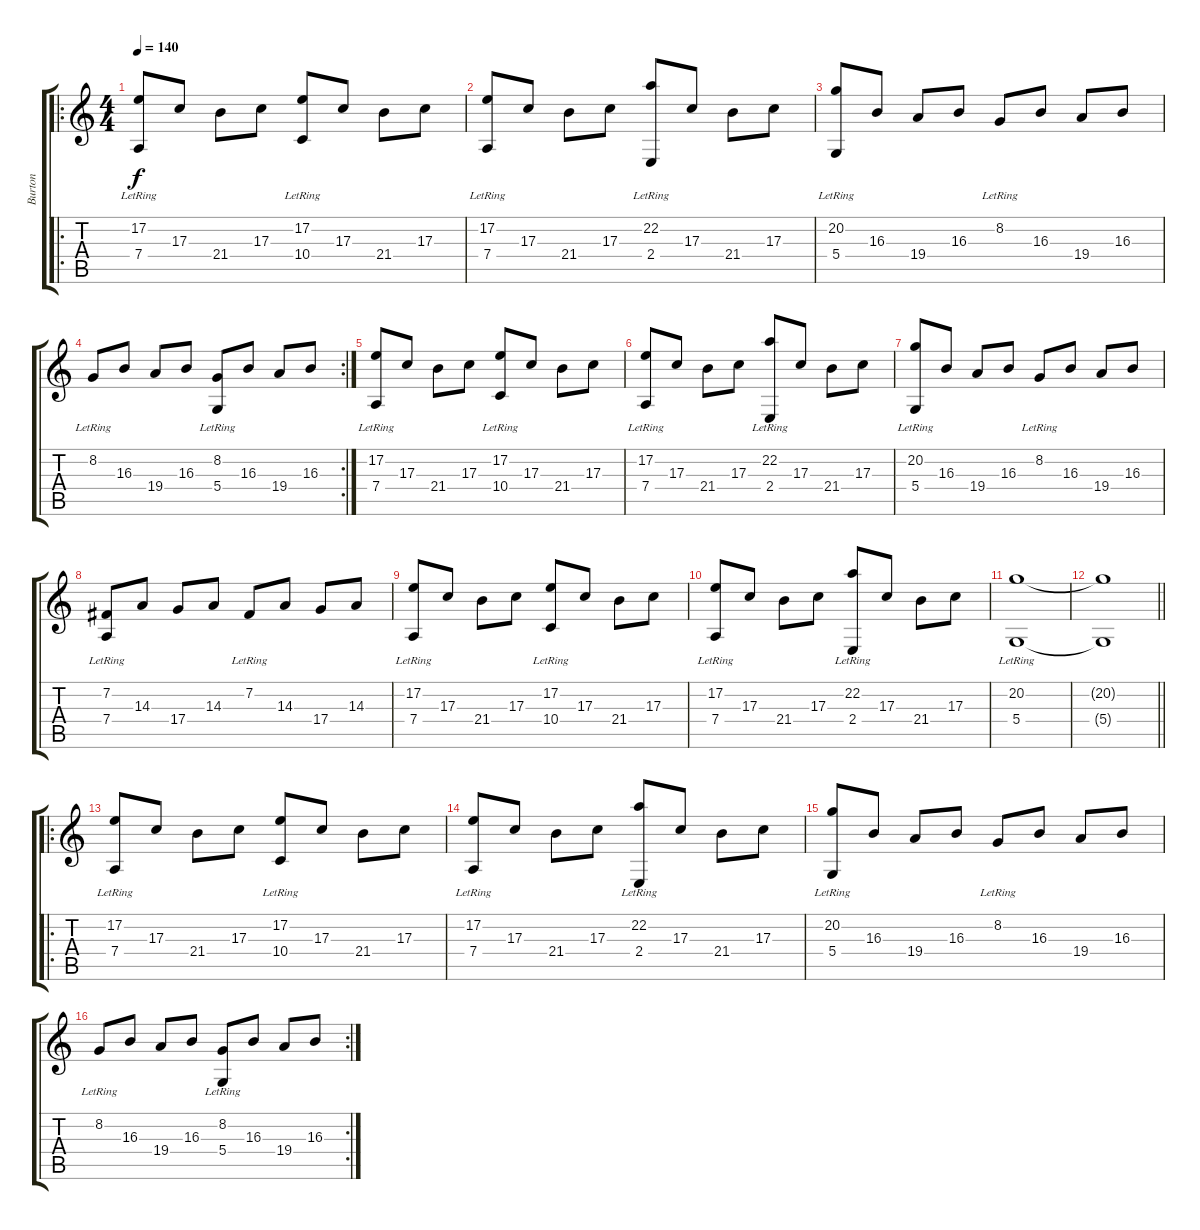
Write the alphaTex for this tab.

\track ("Burton" "Burton") {instrument acousticgrandpiano}
\staff {score tabs}
\tuning (E4 B3 G3 D3 A2 E2) {hide}
\ro
\ts (4 4)
\tempo 140
\clef g2
\ks c
(17.2{lr} 7.4{lr}).8{dy f instrument acousticgrandpiano} 17.3.8 21.4.8 17.3.8 (17.2{lr} 10.4{lr}).8 17.3.8 21.4.8 17.3.8 |
(17.2{lr} 7.4{lr}).8 17.3.8 21.4.8 17.3.8 (22.2{lr} 2.4{lr}).8 17.3.8 21.4.8 17.3.8 |
(20.2{lr} 5.4{lr}).8 16.3.8 19.4.8 16.3.8 8.2{lr}.8 16.3.8 19.4.8 16.3.8 |
\rc 2
8.2{lr}.8 16.3.8 19.4.8 16.3.8 (8.2{lr} 5.4{lr}).8 16.3.8 19.4.8 16.3.8 |
(17.2{lr} 7.4{lr}).8 17.3.8 21.4.8 17.3.8 (17.2{lr} 10.4{lr}).8 17.3.8 21.4.8 17.3.8 |
(17.2{lr} 7.4{lr}).8 17.3.8 21.4.8 17.3.8 (22.2{lr} 2.4{lr}).8 17.3.8 21.4.8 17.3.8 |
(20.2{lr} 5.4{lr}).8 16.3.8 19.4.8 16.3.8 8.2{lr}.8 16.3.8 19.4.8 16.3.8 |
(7.2{lr} 7.4{lr}).8 14.3.8 17.4.8 14.3.8 7.2{lr}.8 14.3.8 17.4.8 14.3.8 |
(17.2{lr} 7.4{lr}).8 17.3.8 21.4.8 17.3.8 (17.2{lr} 10.4{lr}).8 17.3.8 21.4.8 17.3.8 |
(17.2{lr} 7.4{lr}).8 17.3.8 21.4.8 17.3.8 (22.2{lr} 2.4{lr}).8 17.3.8 21.4.8 17.3.8 |
(20.2{lr} 5.4{lr}).1 |
\barLineRight lightlight
(20.2{t} 5.4{t}).1 |
\ro
(17.2{lr} 7.4{lr}).8 17.3.8 21.4.8 17.3.8 (17.2{lr} 10.4{lr}).8 17.3.8 21.4.8 17.3.8 |
(17.2{lr} 7.4{lr}).8 17.3.8 21.4.8 17.3.8 (22.2{lr} 2.4{lr}).8 17.3.8 21.4.8 17.3.8 |
(20.2{lr} 5.4{lr}).8 16.3.8 19.4.8 16.3.8 8.2{lr}.8 16.3.8 19.4.8 16.3.8 |
\rc 2
8.2{lr}.8 16.3.8 19.4.8 16.3.8 (8.2{lr} 5.4{lr}).8 16.3.8 19.4.8 16.3.8
